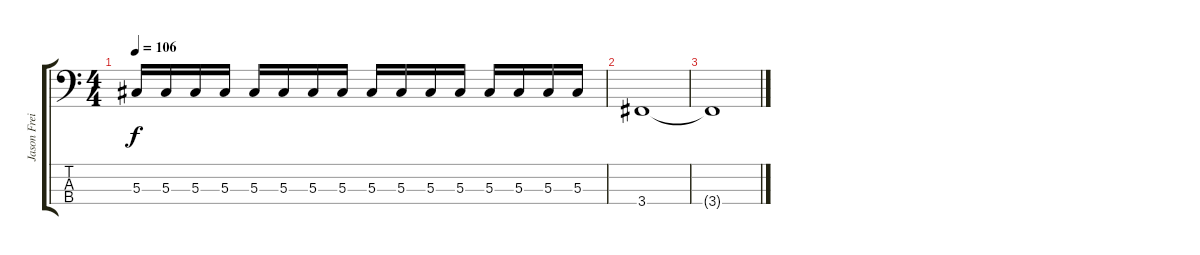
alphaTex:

\track ("Jason Freitas" "Jason Frei") {instrument electricbasspick}
\staff {score tabs}
\tuning (Gb2 Db2 Ab1 Eb1) {hide}
\ts (4 4)
\tempo 106
\clef f4
\ks c
5.3.16{dy f} 5.3.16 5.3.16 5.3.16 5.3.16 5.3.16 5.3.16 5.3.16 5.3.16 5.3.16 5.3.16 5.3.16 5.3.16 5.3.16 5.3.16 5.3.16 |
3.4.1 |
3.4{t}.1
